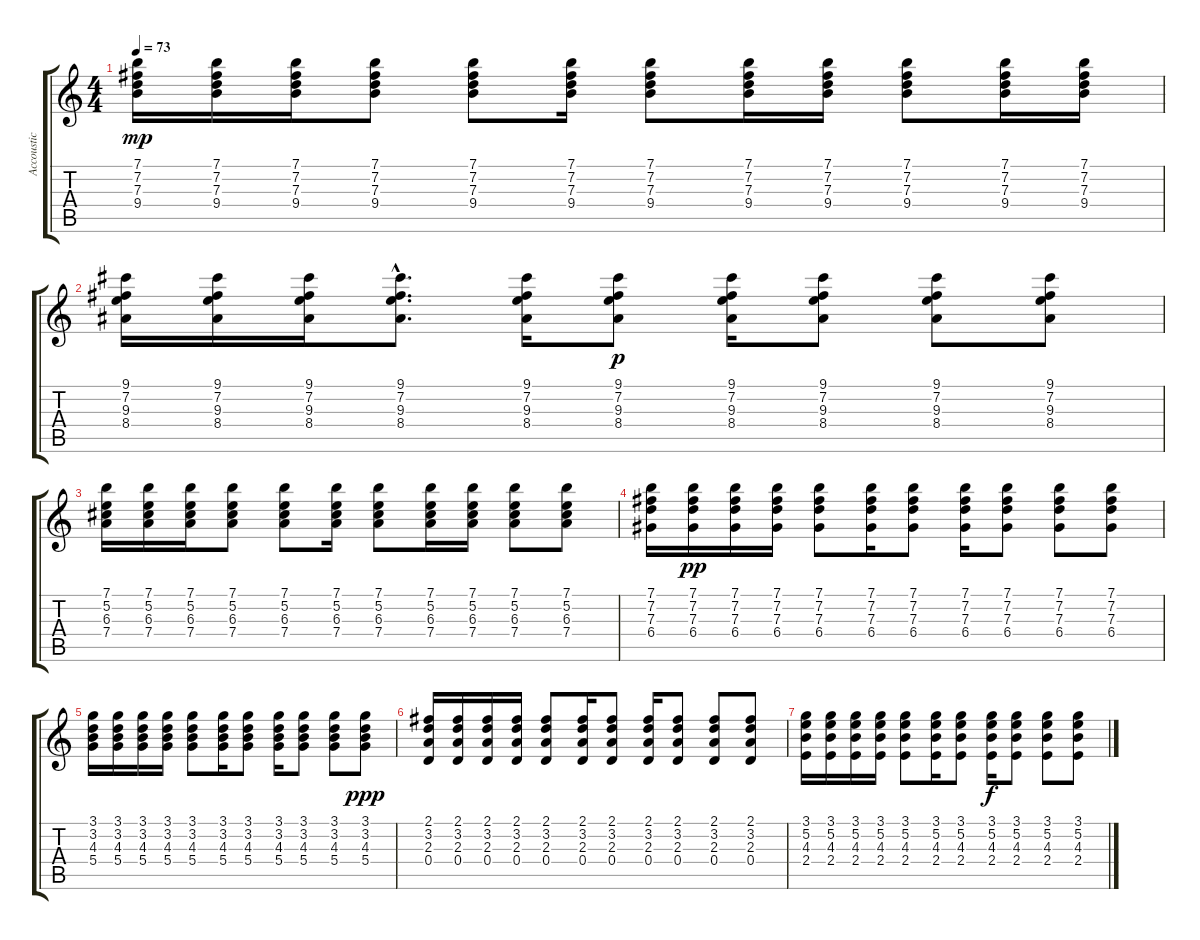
\track ("Accoustic Guitar 1" "Accoustic ") {instrument acousticguitarsteel}
\staff {score tabs}
\tuning (E4 B3 G3 D3 A2 E2) {hide}
\ts (4 4)
\tempo 73
\clef g2
\ks c
(7.1 7.2 7.3 9.4).16{dy mp} (7.1 7.2 7.3 9.4).16 (7.1 7.2 7.3 9.4).16 (7.1 7.2 7.3 9.4).8 (7.1 7.2 7.3 9.4).8 (7.1 7.2 7.3 9.4).16 (7.1 7.2 7.3 9.4).8 (7.1 7.2 7.3 9.4).16 (7.1 7.2 7.3 9.4).16 (7.1 7.2 7.3 9.4).8 (7.1 7.2 7.3 9.4).16 (7.1 7.2 7.3 9.4).16 |
(9.1 7.2 9.3 8.4).16 (9.1 7.2 9.3 8.4).16 (9.1 7.2 9.3 8.4).16 (9.1{hac} 7.2{hac} 9.3{hac} 8.4{hac}).8{d} (9.1 7.2 9.3 8.4).16 (9.1 7.2 9.3 8.4).8{dy p} (9.1 7.2 9.3 8.4).16 (9.1 7.2 9.3 8.4).8 (9.1 7.2 9.3 8.4).8 (9.1 7.2 9.3 8.4).8 |
(7.1 5.2 6.3 7.4).16 (7.1 5.2 6.3 7.4).16 (7.1 5.2 6.3 7.4).16 (7.1 5.2 6.3 7.4).8 (7.1 5.2 6.3 7.4).8 (7.1 5.2 6.3 7.4).16 (7.1 5.2 6.3 7.4).8 (7.1 5.2 6.3 7.4).16 (7.1 5.2 6.3 7.4).16 (7.1 5.2 6.3 7.4).8 (7.1 5.2 6.3 7.4).8 |
(7.1 7.2 7.3 6.4).16 (7.1 7.2 7.3 6.4).16{dy pp} (7.1 7.2 7.3 6.4).16 (7.1 7.2 7.3 6.4).16 (7.1 7.2 7.3 6.4).8 (7.1 7.2 7.3 6.4).16 (7.1 7.2 7.3 6.4).8 (7.1 7.2 7.3 6.4).16 (7.1 7.2 7.3 6.4).8 (7.1 7.2 7.3 6.4).8 (7.1 7.2 7.3 6.4).8 |
(3.1 3.2 4.3 5.4).16 (3.1 3.2 4.3 5.4).16 (3.1 3.2 4.3 5.4).16 (3.1 3.2 4.3 5.4).16 (3.1 3.2 4.3 5.4).8 (3.1 3.2 4.3 5.4).16 (3.1 3.2 4.3 5.4).8 (3.1 3.2 4.3 5.4).16 (3.1 3.2 4.3 5.4).8 (3.1 3.2 4.3 5.4).8 (3.1 3.2 4.3 5.4).8{dy ppp} |
(2.1 3.2 2.3 0.4).16 (2.1 3.2 2.3 0.4).16 (2.1 3.2 2.3 0.4).16 (2.1 3.2 2.3 0.4).16 (2.1 3.2 2.3 0.4).8 (2.1 3.2 2.3 0.4).16 (2.1 3.2 2.3 0.4).8 (2.1 3.2 2.3 0.4).16 (2.1 3.2 2.3 0.4).8 (2.1 3.2 2.3 0.4).8 (2.1 3.2 2.3 0.4).8 |
(3.1 5.2 4.3 2.4).16 (3.1 5.2 4.3 2.4).16 (3.1 5.2 4.3 2.4).16 (3.1 5.2 4.3 2.4).16 (3.1 5.2 4.3 2.4).8 (3.1 5.2 4.3 2.4).16 (3.1 5.2 4.3 2.4).8 (3.1 5.2 4.3 2.4).16{dy f} (3.1 5.2 4.3 2.4).8 (3.1 5.2 4.3 2.4).8 (3.1 5.2 4.3 2.4).8
